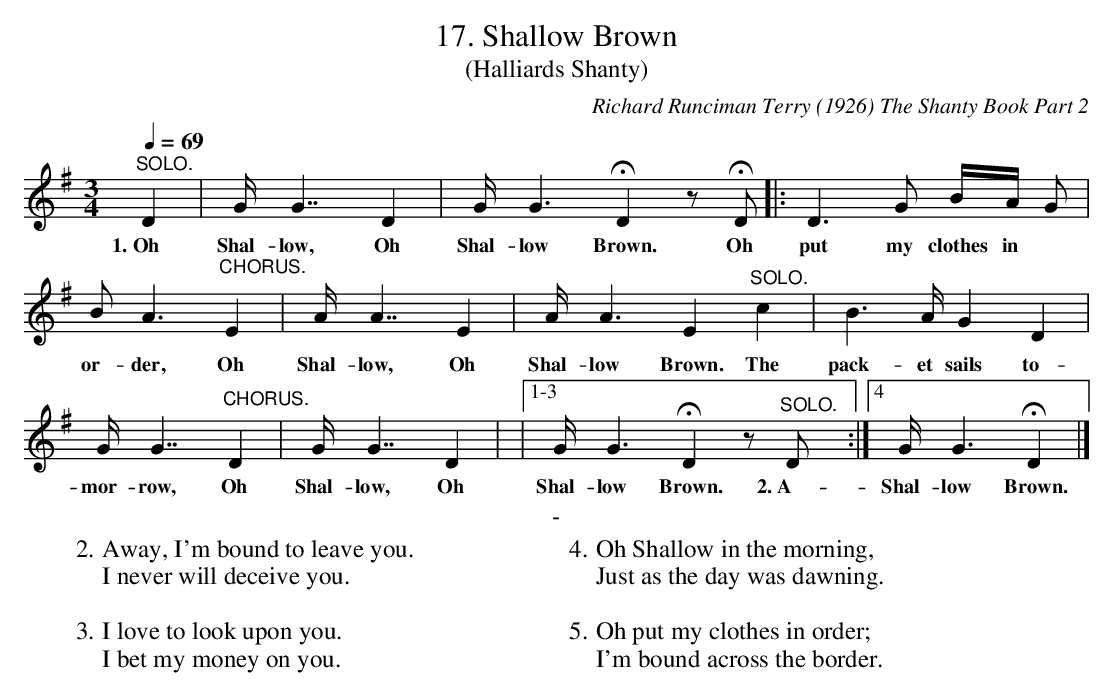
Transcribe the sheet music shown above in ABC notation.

X:1
T:17. Shallow Brown
T:(Halliards Shanty)
C:Richard Runciman Terry (1926) The Shanty Book Part 2
L:1/4
Q:1/4=69
M:3/4
K:G
"^SOLO." D | G<<G D | G// G3/2 HD z/ HD/ |: D>G B//A// G/ |B<A "^CHORUS." E | A<<A E |
w: 1.~Oh | Shal-low, Oh | Shal-low Brown. Oh | put my clothes in | or-der, Oh | Shal-low, Oh |
A// A3/2  E "^SOLO." c | B3/2 A// G D | G<<G "^CHORUS." D |
w: Shal-low Brown. The | pack-et sails to- | mor-row, Oh |
 G<<G D | |1-3 G// G3/2 HD z/2 "^SOLO." D/2 :|4 G// G3/2 HD |]
w: Shal-low, Oh | Shal-low Brown. 2.~A-| Shal-low Brown. |
T: -
W: 2. Away, I'm bound to leave you.
W: I never will deceive you.
W:
W: 3. I love to look upon you.
W: I bet my money on you.
W:
W: 4. Oh Shallow in the morning,
W: Just as the day was dawning.
W:
W: 5. Oh put my clothes in order;
W: I'm bound across the border.
